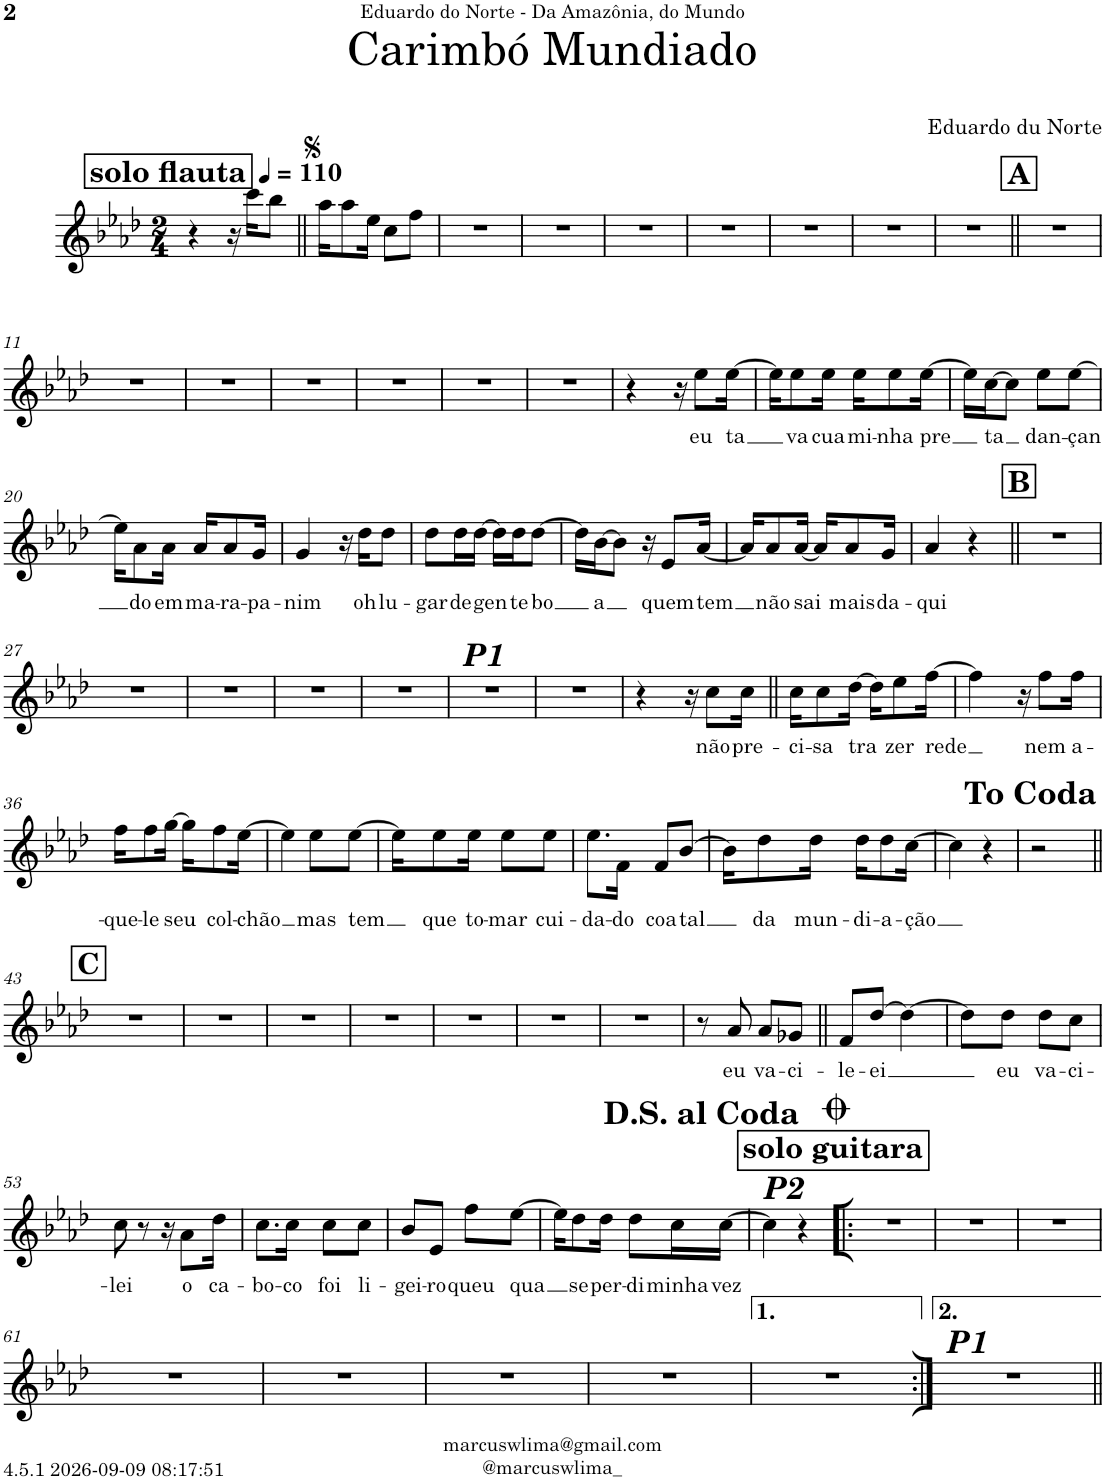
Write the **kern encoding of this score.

**kern	**text
*part1	*part1
*staff1	*staff1
*I"Voice	*
*I'Vo.	*
*clefG2	*
*k[b-e-a-d-]	*
*M2/4	*
*MM110	*
!!LO:REH:place=s1:a:B:cj:fs=14:t=solo flauta
=1	=1
4r	.
16r	.
16ccc\KL	.
8bb-\J	.
=2||	=2||
16aa-\KL	.
8aa-\	.
16ee-\Jk	.
8cc\L	.
8ff\J	.
=3	=3
2r	.
=4	=4
2r	.
=5	=5
2r	.
=6	=6
2r	.
=7	=7
2r	.
=8	=8
2r	.
=9	=9
2r	.
!!LO:REH:place=s1:a:B:cj:fs=14:t=A
=10||	=10||
2r	.
!!LO:LB:g=z
=11	=11
2r	.
=12	=12
2r	.
=13	=13
2r	.
=14	=14
2r	.
=15	=15
2r	.
=16	=16
2r	.
=17	=17
4r	.
16r	.
!	!LO:LY:b
8ee-\L	eu
!	!LO:LY:b
[16ee-\Jk	ta
=18	=18
16ee-\KL]	.
!	!LO:LY:b
8ee-\	va
!	!LO:LY:b
16ee-\Jk	cua
!	!LO:LY:b
16ee-\KL	mi-
!	!LO:LY:b
8ee-\	-nha
!	!LO:LY:b
[16ee-\Jk	pre
=19	=19
16ee-\LL]	.
!	!LO:LY:b
[16cc\J	ta
8cc\J]	.
!	!LO:LY:b
8ee-\L	dan-
!	!LO:LY:b
[8ee-\J	-çan
!!LO:LB:g=z
=20	=20
16ee-\KL]	.
!	!LO:LY:b
8a-\	do
!	!LO:LY:b
16a-\Jk	em
!	!LO:LY:b
16a-/KL	ma-
!	!LO:LY:b
8a-/	-ra-
!	!LO:LY:b
16g/Jk	-pa-
=21	=21
!	!LO:LY:b
4g/	-nim
16r	.
!	!LO:LY:b
16dd-\KL	oh
!	!LO:LY:b
8dd-\J	lu-
=22	=22
!	!LO:LY:b
8dd-\L	-gar
!	!LO:LY:b
16dd-\L	de
!	!LO:LY:b
[16dd-\JJ	gen
16dd-\LL]	.
!	!LO:LY:b
16dd-\J	te
!	!LO:LY:b
[8dd-\J	bo
=23	=23
16dd-\LL]	.
!	!LO:LY:b
[16b-\J	a
8b-\J]	.
16r	.
!	!LO:LY:b
8e-/L	quem
!	!LO:LY:b
[16a-/Jk	tem
=24	=24
16a-/KL]	.
!	!LO:LY:b
8a-/	não
!	!LO:LY:b
[16a-/Jk	sai
16a-/KL]	.
!	!LO:LY:b
8a-/	mais
!	!LO:LY:b
16g/Jk	da-
=25	=25
!	!LO:LY:b
4a-/	-qui
4r	.
!!LO:REH:place=s1:a:B:cj:fs=14:t=B
=26||	=26||
2r	.
!!LO:LB:g=z
=27	=27
2r	.
=28	=28
2r	.
=29	=29
2r	.
=30	=30
2r	.
=31	=31
!LO:TX:a:Bi:t=P1	!
2r	.
=32	=32
2r	.
=33	=33
4r	.
16r	.
!	!LO:LY:b
8cc\L	não
!	!LO:LY:b
16cc\Jk	pre-
=34||	=34||
!	!LO:LY:b
16cc\KL	-ci-
!	!LO:LY:b
8cc\	-sa
!	!LO:LY:b
[16dd-\Jk	tra
16dd-\KL]	.
!	!LO:LY:b
8ee-\	zer
!	!LO:LY:b
[16ff\Jk	rede
=35	=35
4ff\]	.
16r	.
!	!LO:LY:b
8ff\L	nem
!	!LO:LY:b
16ff\Jk	a-
!!LO:LB:g=z
=36	=36
!	!LO:LY:b
16ff\KL	-que-
!	!LO:LY:b
8ff\	-le
!	!LO:LY:b
[16gg\Jk	seu
16gg\KL]	.
!	!LO:LY:b
8ff\	col-
!	!LO:LY:b
[16ee-\Jk	-chão
=37	=37
4ee-\]	.
!	!LO:LY:b
8ee-\L	mas
!	!LO:LY:b
[8ee-\J	tem
=38	=38
16ee-\KL]	.
!	!LO:LY:b
8ee-\	que
!	!LO:LY:b
16ee-\Jk	to-
!	!LO:LY:b
8ee-\L	-mar
!	!LO:LY:b
8ee-\J	cui-
=39	=39
!	!LO:LY:b
8.ee-\L	-da-
!	!LO:LY:b
16f\Jk	-do
!	!LO:LY:b
8f/L	-coa
!	!LO:LY:b
[8b-/J	tal
=40	=40
16b-\KL]	.
!	!LO:LY:b
8dd-\	da
!	!LO:LY:b
16dd-\Jk	mun-
!	!LO:LY:b
16dd-\KL	-di-
!	!LO:LY:b
8dd-\	-a-
!	!LO:LY:b
[16cc\Jk	-ção
=41	=41
4cc\]	.
4r	.
=42	=42
2r	.
!LO:TX:a:t=<b><font size="15"/>To Coda</b>	!
!!LO:LB:g=z
!!LO:REH:place=s1:a:B:cj:fs=14:t=C
=43||	=43||
2r	.
=44	=44
2r	.
=45	=45
2r	.
=46	=46
2r	.
=47	=47
2r	.
=48	=48
2r	.
=49	=49
2r	.
=50	=50
8r	.
!	!LO:LY:b
8a-/	eu
!	!LO:LY:b
8a-/L	va-
!	!LO:LY:b
8g-X/J	-ci-
=51||	=51||
!	!LO:LY:b
8f/L	-le-
!	!LO:LY:b
[8dd-/J	-ei
4dd-\_	.
=52	=52
8dd-\L]	.
!	!LO:LY:b
8dd-\J	eu
!	!LO:LY:b
8dd-\L	va-
!	!LO:LY:b
8cc\J	-ci-
!!LO:LB:g=z
=53	=53
!	!LO:LY:b
8cc\	-lei
8r	.
16r	.
!	!LO:LY:b
8a-\L	o
!	!LO:LY:b
16dd-\Jk	ca-
=54	=54
!	!LO:LY:b
8.cc\L	-bo-
!	!LO:LY:b
16cc\Jk	-co
!	!LO:LY:b
8cc\L	foi
!	!LO:LY:b
8cc\J	li-
=55	=55
!	!LO:LY:b
8b-/L	-gei-
!	!LO:LY:b
8e-/J	-ro
!	!LO:LY:b
8ff\L	queu
!	!LO:LY:b
[8ee-\J	qua
=56	=56
16ee-\KL]	.
!	!LO:LY:b
8dd-\	se
!	!LO:LY:b
16dd-\Jk	per-
!	!LO:LY:b
8dd-\L	-di
!	!LO:LY:b
16cc\L	minha
!	!LO:LY:b
[16cc\JJ	vez
=57	=57
!LO:TX:a:Bi:t=P2	!
4cc\]	.
4r	.
!LO:TX:a:t=<b><font size="15"/>D.S. al Coda</b>	!
!!LO:REH:place=s1:a:B:cj:fs=14:t=solo guitara
=58!|:	=58!|:
2r	.
=59	=59
2r	.
=60	=60
2r	.
!!LO:LB:g=z
=61	=61
2r	.
=62	=62
2r	.
=63	=63
2r	.
=64	=64
2r	.
=65	=65
2r	.
=66:|!	=66:|!
!LO:TX:a:Bi:t=P1	!
2r	.
=||	=||
*-	*-
